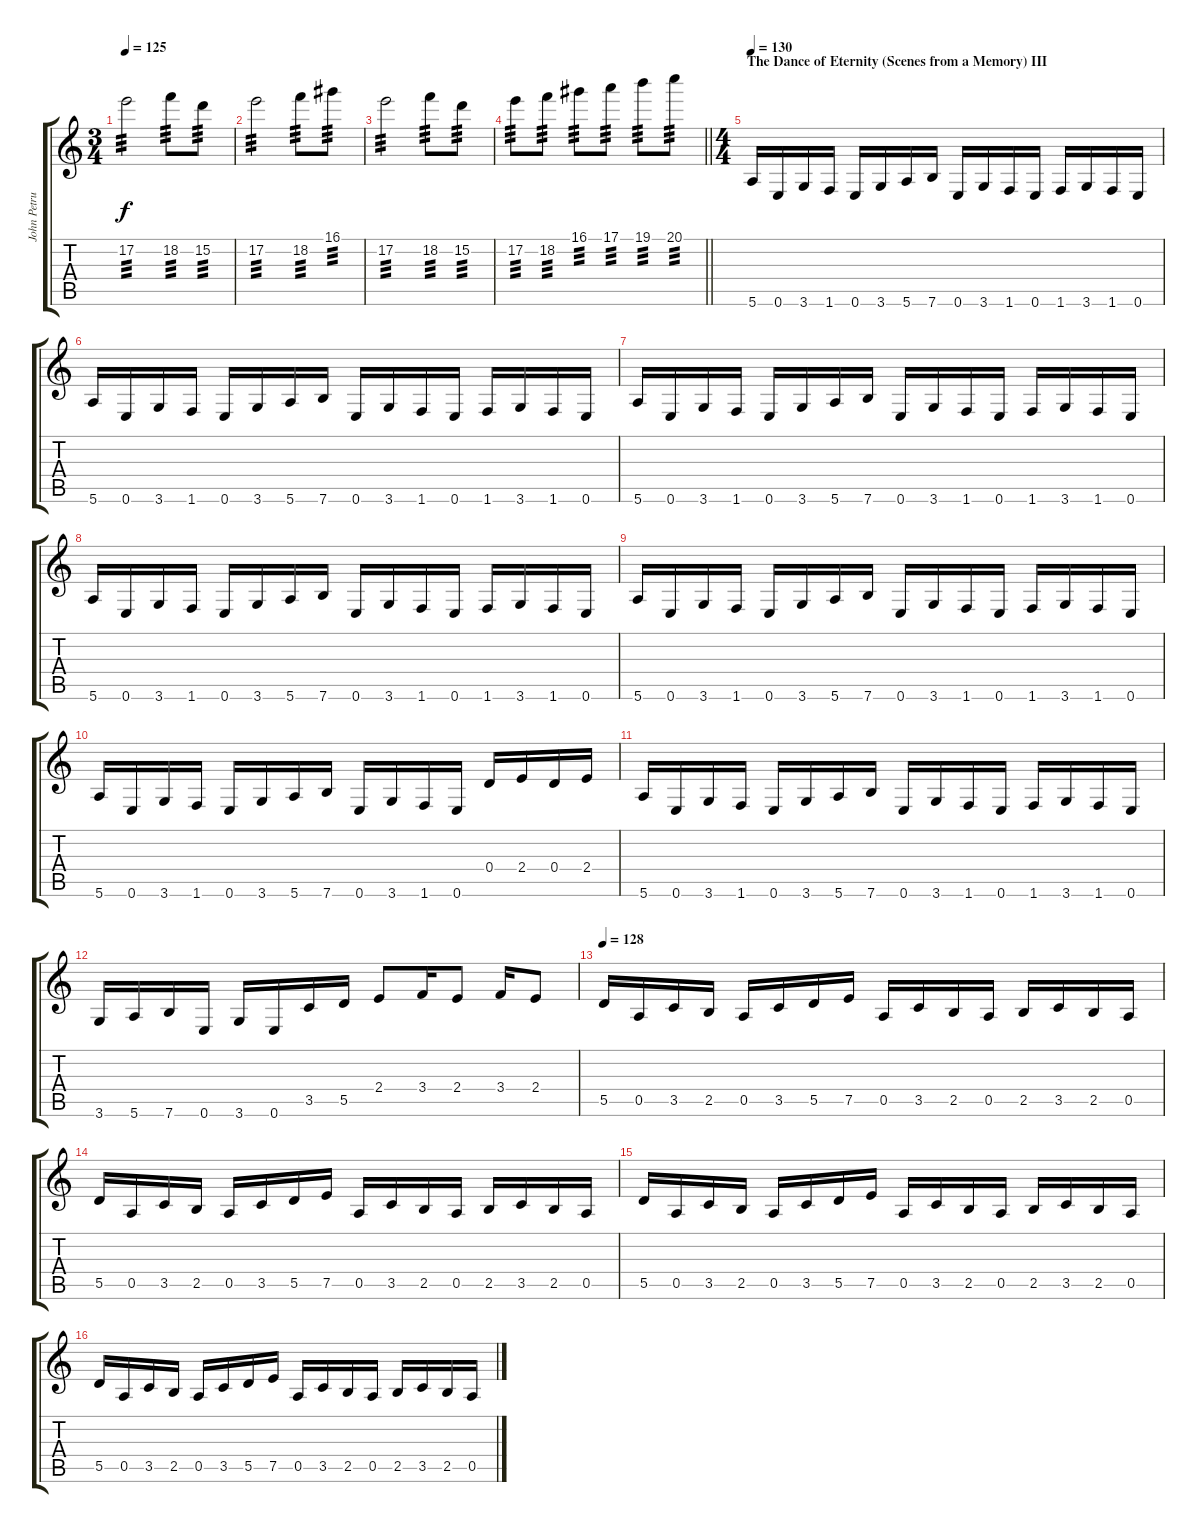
\track ("John Petrucci Lead Guitar" "John Petru") {instrument distortionguitar}
\staff {score tabs}
\tuning (E4 B3 G3 D3 A2 E2) {hide}
\ts (3 4)
\tempo 125
\clef g2
\ks c
17.2.2{tp 3 dy f} 18.2.8{tp 3} 15.2.8{tp 3} |
17.2.2{tp 3} 18.2.8{tp 3} 16.1.8{tp 3} |
17.2.2{tp 3} 18.2.8{tp 3} 15.2.8{tp 3} |
\barLineRight lightlight
17.2.8{tp 3} 18.2.8{tp 3} 16.1.8{tp 3} 17.1.8{tp 3} 19.1.8{tp 3} 20.1.8{tp 3} |
\ts (4 4)
\section ("" "The Dance of Eternity (Scenes from a Memory) III")
\tempo 130
5.6.16{volume 14} 0.6.16 3.6.16 1.6.16 0.6.16 3.6.16 5.6.16 7.6.16 0.6.16 3.6.16 1.6.16 0.6.16 1.6.16 3.6.16 1.6.16 0.6.16 |
5.6.16 0.6.16 3.6.16 1.6.16 0.6.16 3.6.16 5.6.16 7.6.16 0.6.16 3.6.16 1.6.16 0.6.16 1.6.16 3.6.16 1.6.16 0.6.16 |
5.6.16 0.6.16 3.6.16 1.6.16 0.6.16 3.6.16 5.6.16 7.6.16 0.6.16 3.6.16 1.6.16 0.6.16 1.6.16 3.6.16 1.6.16 0.6.16 |
5.6.16 0.6.16 3.6.16 1.6.16 0.6.16 3.6.16 5.6.16 7.6.16 0.6.16 3.6.16 1.6.16 0.6.16 1.6.16 3.6.16 1.6.16 0.6.16 |
5.6.16 0.6.16 3.6.16 1.6.16 0.6.16 3.6.16 5.6.16 7.6.16 0.6.16 3.6.16 1.6.16 0.6.16 1.6.16 3.6.16 1.6.16 0.6.16 |
5.6.16 0.6.16 3.6.16 1.6.16 0.6.16 3.6.16 5.6.16 7.6.16 0.6.16 3.6.16 1.6.16 0.6.16 0.4.16 2.4.16 0.4.16 2.4.16 |
5.6.16 0.6.16 3.6.16 1.6.16 0.6.16 3.6.16 5.6.16 7.6.16 0.6.16 3.6.16 1.6.16 0.6.16 1.6.16 3.6.16 1.6.16 0.6.16 |
3.6.16 5.6.16 7.6.16 0.6.16 3.6.16 0.6.16 3.5.16 5.5.16 2.4.8 3.4.16 2.4.8 3.4.16 2.4.8 |
\tempo 128
5.5.16 0.5.16 3.5.16 2.5.16 0.5.16 3.5.16 5.5.16 7.5.16 0.5.16 3.5.16 2.5.16 0.5.16 2.5.16 3.5.16 2.5.16 0.5.16 |
5.5.16 0.5.16 3.5.16 2.5.16 0.5.16 3.5.16 5.5.16 7.5.16 0.5.16 3.5.16 2.5.16 0.5.16 2.5.16 3.5.16 2.5.16 0.5.16 |
5.5.16 0.5.16 3.5.16 2.5.16 0.5.16 3.5.16 5.5.16 7.5.16 0.5.16 3.5.16 2.5.16 0.5.16 2.5.16 3.5.16 2.5.16 0.5.16 |
5.5.16 0.5.16 3.5.16 2.5.16 0.5.16 3.5.16 5.5.16 7.5.16 0.5.16 3.5.16 2.5.16 0.5.16 2.5.16 3.5.16 2.5.16 0.5.16
